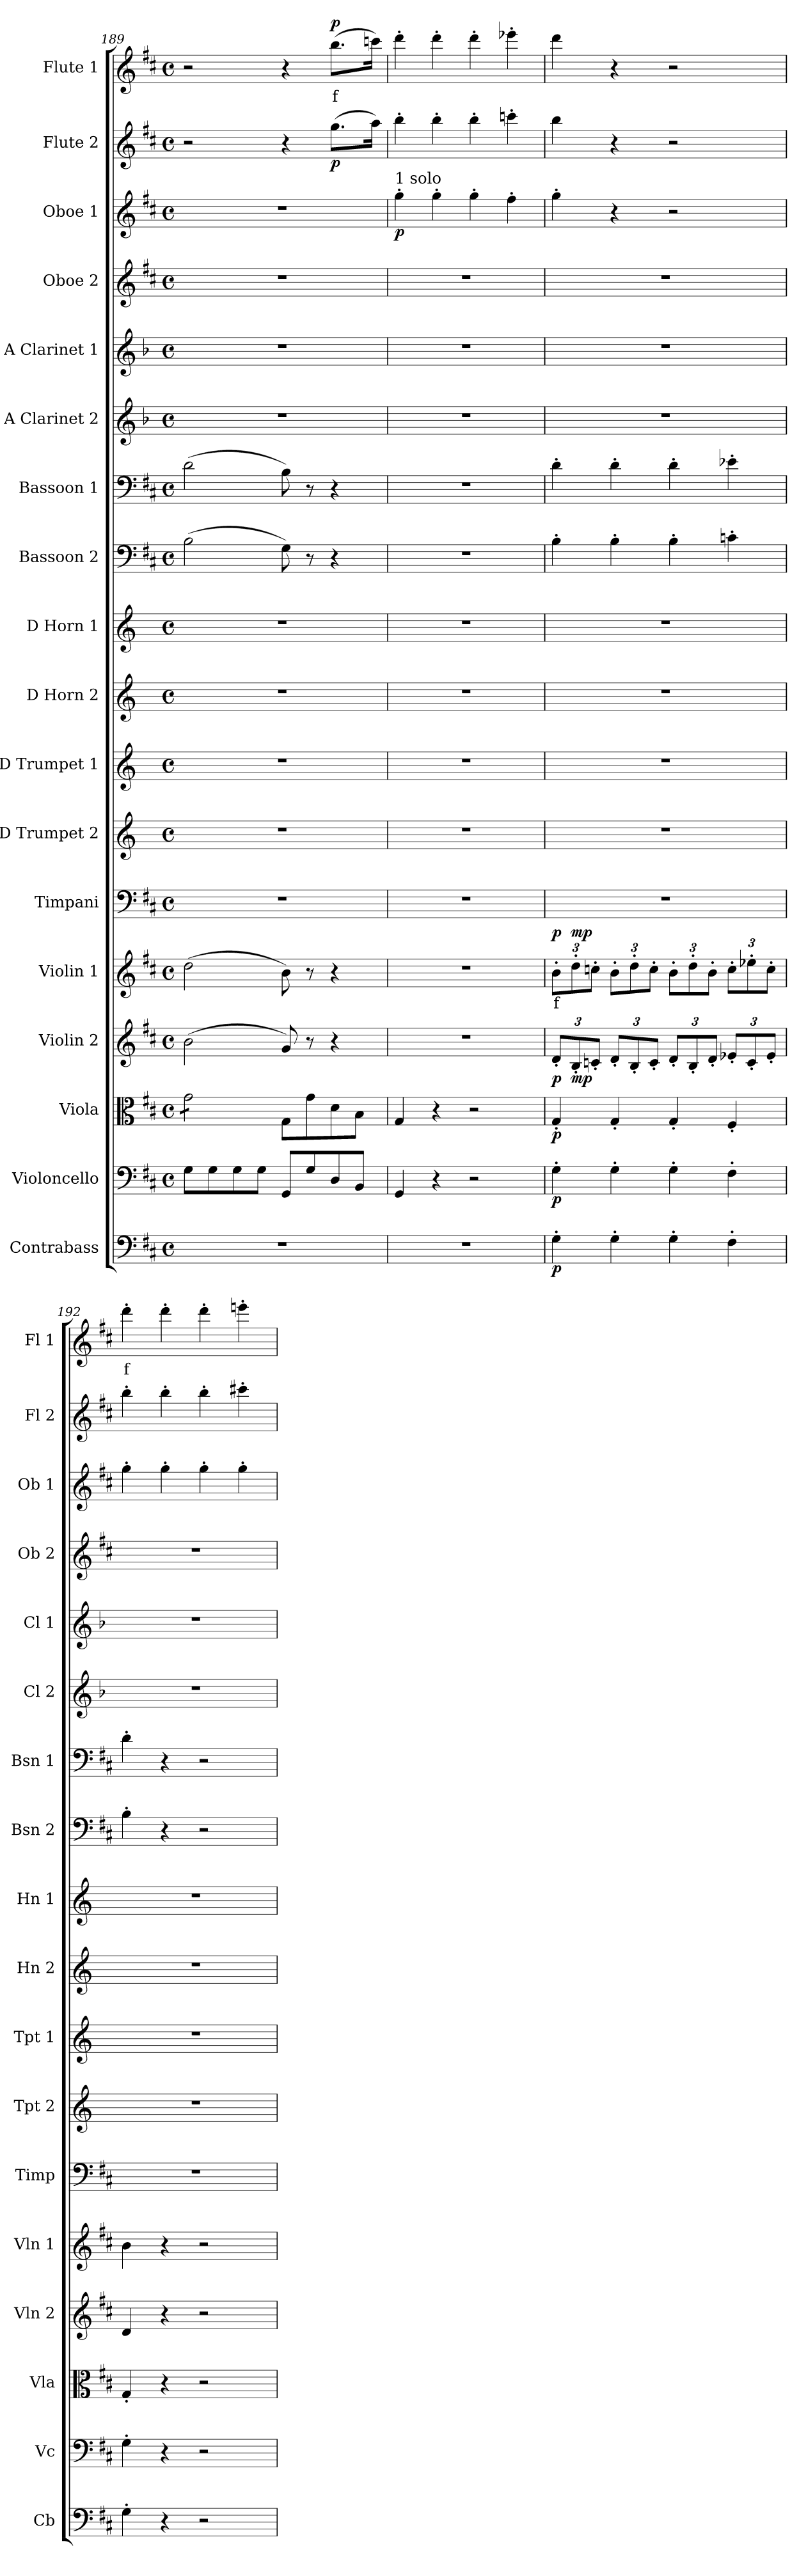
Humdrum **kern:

**kern	**dynam	**kern	**dynam	**kern	**dynam	**kern	**dynam	**kern	**text	**dynam	**kern	**kern	**kern	**kern	**kern	**kern	**kern	**kern	**kern	**kern	**kern	**dynam	**kern	**dynam	**kern	**text	**dynam
*part18	*part18	*part17	*part17	*part16	*part16	*part15	*part15	*part14	*part14	*part14	*part13	*part12	*part11	*part10	*part9	*part8	*part7	*part6	*part5	*part4	*part3	*part3	*part2	*part2	*part1	*part1	*part1
*staff18	*staff18	*staff17	*staff17	*staff16	*staff16	*staff15	*staff15	*staff14	*staff14	*staff14	*staff13	*staff12	*staff11	*staff10	*staff9	*staff8	*staff7	*staff6	*staff5	*staff4	*staff3	*staff3	*staff2	*staff2	*staff1	*staff1	*staff1
*I"Contrabass	*	*I"Violoncello	*	*I"Viola	*	*I"Violin 2	*	*I"Violin 1	*	*	*I"Timpani	*I"D Trumpet 2	*I"D Trumpet 1	*I"D Horn 2	*I"D Horn 1	*I"Bassoon 2	*I"Bassoon 1	*I"A Clarinet 2	*I"A Clarinet 1	*I"Oboe 2	*I"Oboe 1	*	*I"Flute 2	*	*I"Flute 1	*	*
*I'Cb	*	*I'Vc	*	*I'Vla	*	*I'Vln 2	*	*I'Vln 1	*	*	*I'Timp	*I'Tpt 2	*I'Tpt 1	*I'Hn 2	*I'Hn 1	*I'Bsn 2	*I'Bsn 1	*I'Cl 2	*I'Cl 1	*I'Ob 2	*I'Ob 1	*	*I'Fl 2	*	*I'Fl 1	*	*
*clefF4	*	*clefF4	*	*clefC3	*	*clefG2	*	*clefG2	*	*	*clefF4	*clefG2	*clefG2	*clefG2	*clefG2	*clefF4	*clefF4	*clefG2	*clefG2	*clefG2	*clefG2	*	*clefG2	*	*clefG2	*	*
*ITrd7c12	*	*	*	*	*	*	*	*	*	*	*	*ITrd-1c-2	*ITrd-1c-2	*ITrd6c10	*ITrd6c10	*	*	*ITrd2c3	*ITrd2c3	*	*	*	*	*	*	*	*
*k[f#c#]	*	*k[f#c#]	*	*k[f#c#]	*	*k[f#c#]	*	*k[f#c#]	*	*	*k[f#c#]	*k[f#c#]	*k[f#c#]	*k[f#c#]	*k[f#c#]	*k[f#c#]	*k[f#c#]	*k[f#c#]	*k[f#c#]	*k[f#c#]	*k[f#c#]	*	*k[f#c#]	*	*k[f#c#]	*	*
*M4/4	*	*M4/4	*	*M4/4	*	*M4/4	*	*M4/4	*	*	*M4/4	*M4/4	*M4/4	*M4/4	*M4/4	*M4/4	*M4/4	*M4/4	*M4/4	*M4/4	*M4/4	*	*M4/4	*	*M4/4	*	*
*met(c)	*	*met(c)	*	*met(c)	*	*met(c)	*	*met(c)	*	*	*met(c)	*met(c)	*met(c)	*met(c)	*met(c)	*met(c)	*met(c)	*met(c)	*met(c)	*met(c)	*met(c)	*	*met(c)	*	*met(c)	*	*
=189	=189	=189	=189	=189	=189	=189	=189	=189	=189	=189	=189	=189	=189	=189	=189	=189	=189	=189	=189	=189	=189	=189	=189	=189	=189	=189	=189
*	*	*	*	*tremolo	*	*	*	*	*	*	*	*	*	*	*	*	*	*	*	*	*	*	*	*	*	*	*
1r	.	8G\L	.	8g\L	.	(2b\	.	(2dd\	.	.	1r	1r	1r	1r	1r	(2B\	(2d\	1r	1r	1r	1r	.	2r	.	2r	.	.
.	.	8G\	.	8g\	.	.	.	.	.	.	.	.	.	.	.	.	.	.	.	.	.	.	.	.	.	.	.
.	.	8G\	.	8g\	.	.	.	.	.	.	.	.	.	.	.	.	.	.	.	.	.	.	.	.	.	.	.
.	.	8G\J	.	8g\J	.	.	.	.	.	.	.	.	.	.	.	.	.	.	.	.	.	.	.	.	.	.	.
*	*	*	*	*Xtremolo	*	*	*	*	*	*	*	*	*	*	*	*	*	*	*	*	*	*	*	*	*	*	*
.	.	8GG/L	.	8G\L	.	8g/)	.	8b\)	.	.	.	.	.	.	.	8G\)	8B\)	.	.	.	.	.	4r	.	4r	.	.
.	.	8G/	.	8g\	.	8r	.	8r	.	.	.	.	.	.	.	8r	8r	.	.	.	.	.	.	.	.	.	.
!	!	!	!	!	!	!	!	!	!	!	!	!	!	!	!	!	!	!	!	!	!	!	!	!LO:DY:b	!	!LO:LY:b:color=#FF0000	!LO:DY:b
.	.	8D/	.	8d\	.	4r	.	4r	.	.	.	.	.	.	.	4r	4r	.	.	.	.	.	(8.gg\L	p	(8.bb\L	f	p
.	.	8BB/J	.	8B\J	.	.	.	.	.	.	.	.	.	.	.	.	.	.	.	.	.	.	.	.	.	.	.
.	.	.	.	.	.	.	.	.	.	.	.	.	.	.	.	.	.	.	.	.	.	.	16aa\Jk)	.	16cccn\Jk)	.	.
=190	=190	=190	=190	=190	=190	=190	=190	=190	=190	=190	=190	=190	=190	=190	=190	=190	=190	=190	=190	=190	=190	=190	=190	=190	=190	=190	=190
!	!	!	!	!	!	!	!	!	!	!	!	!	!	!	!	!	!	!	!	!	!LO:TX:a:t=1 solo	!	!	!	!	!	!
!	!	!	!	!	!	!	!	!	!	!	!	!	!	!	!	!	!	!	!	!	!	!LO:DY:b	!	!	!	!	!
1r	.	4GG/	.	4G/	.	1r	.	1r	.	.	1r	1r	1r	1r	1r	1r	1r	1r	1r	1r	4gg'\	p	4bb'\	.	4ddd'\	.	.
.	.	4r	.	4r	.	.	.	.	.	.	.	.	.	.	.	.	.	.	.	.	4gg'\	.	4bb'\	.	4ddd'\	.	.
.	.	2r	.	2r	.	.	.	.	.	.	.	.	.	.	.	.	.	.	.	.	4gg'\	.	4bb'\	.	4ddd'\	.	.
.	.	.	.	.	.	.	.	.	.	.	.	.	.	.	.	.	.	.	.	.	4ff#'\	.	4cccn'\	.	4eee-X'\	.	.
=191	=191	=191	=191	=191	=191	=191	=191	=191	=191	=191	=191	=191	=191	=191	=191	=191	=191	=191	=191	=191	=191	=191	=191	=191	=191	=191	=191
*	*	*	*	*	*	*Xbrackettup	*	*Xbrackettup	*	*	*	*	*	*	*	*	*	*	*	*	*	*	*	*	*	*	*
!	!LO:DY:b	!	!LO:DY:b	!	!LO:DY:b	!	!LO:DY:b	!	!LO:LY:b:color=#FF0000	!LO:DY:b	!	!	!	!	!	!	!	!	!	!	!	!	!	!	!	!	!
4GG'\	p	4G'\	p	4G'/	p	12d'/L	p	12b'\L	f	p	1r	1r	1r	1r	1r	4B'\	4d'\	1r	1r	1r	4gg'\	.	4bb\	.	4ddd\	.	.
!	!	!	!	!	!	!	!LO:DY:b	!	!	!LO:DY:b	!	!	!	!	!	!	!	!	!	!	!	!	!	!	!	!	!
.	.	.	.	.	.	12B'/	mp	12dd'\	.	mp	.	.	.	.	.	.	.	.	.	.	.	.	.	.	.	.	.
.	.	.	.	.	.	12cn'/J	.	12ccn'\J	.	.	.	.	.	.	.	.	.	.	.	.	.	.	.	.	.	.	.
4GG'\	.	4G'\	.	4G'/	.	12d'/L	.	12b'\L	.	.	.	.	.	.	.	4B'\	4d'\	.	.	.	4r	.	4r	.	4r	.	.
.	.	.	.	.	.	12B'/	.	12dd'\	.	.	.	.	.	.	.	.	.	.	.	.	.	.	.	.	.	.	.
.	.	.	.	.	.	12c'/J	.	12cc'\J	.	.	.	.	.	.	.	.	.	.	.	.	.	.	.	.	.	.	.
4GG'\	.	4G'\	.	4G'/	.	12d'/L	.	12b'\L	.	.	.	.	.	.	.	4B'\	4d'\	.	.	.	2r	.	2r	.	2r	.	.
.	.	.	.	.	.	12B'/	.	12dd'\	.	.	.	.	.	.	.	.	.	.	.	.	.	.	.	.	.	.	.
.	.	.	.	.	.	12d'/J	.	12b'\J	.	.	.	.	.	.	.	.	.	.	.	.	.	.	.	.	.	.	.
4FF#'\	.	4F#'\	.	4F#'/	.	12e-X'/L	.	12cc'\L	.	.	.	.	.	.	.	4cn'\	4e-X'\	.	.	.	.	.	.	.	.	.	.
.	.	.	.	.	.	12c'/	.	12ee-X'\	.	.	.	.	.	.	.	.	.	.	.	.	.	.	.	.	.	.	.
.	.	.	.	.	.	12e-'/J	.	12cc'\J	.	.	.	.	.	.	.	.	.	.	.	.	.	.	.	.	.	.	.
=192	=192	=192	=192	=192	=192	=192	=192	=192	=192	=192	=192	=192	=192	=192	=192	=192	=192	=192	=192	=192	=192	=192	=192	=192	=192	=192	=192
!	!	!	!	!	!	!	!	!	!	!	!	!	!	!	!	!	!	!	!	!	!	!	!	!	!	!LO:LY:b:color=#FF0000	!
4GG'\	.	4G'\	.	4G'/	.	4d/	.	4b\	.	.	1r	1r	1r	1r	1r	4B'\	4d'\	1r	1r	1r	4gg'\	.	4bb'\	.	4ddd'\	f	.
4r	.	4r	.	4r	.	4r	.	4r	.	.	.	.	.	.	.	4r	4r	.	.	.	4gg'\	.	4bb'\	.	4ddd'\	.	.
2r	.	2r	.	2r	.	2r	.	2r	.	.	.	.	.	.	.	2r	2r	.	.	.	4gg'\	.	4bb'\	.	4ddd'\	.	.
.	.	.	.	.	.	.	.	.	.	.	.	.	.	.	.	.	.	.	.	.	4gg'\	.	4ccc#X'\	.	4eeen'\	.	.
=	=	=	=	=	=	=	=	=	=	=	=	=	=	=	=	=	=	=	=	=	=	=	=	=	=	=	=
*-	*-	*-	*-	*-	*-	*-	*-	*-	*-	*-	*-	*-	*-	*-	*-	*-	*-	*-	*-	*-	*-	*-	*-	*-	*-	*-	*-
